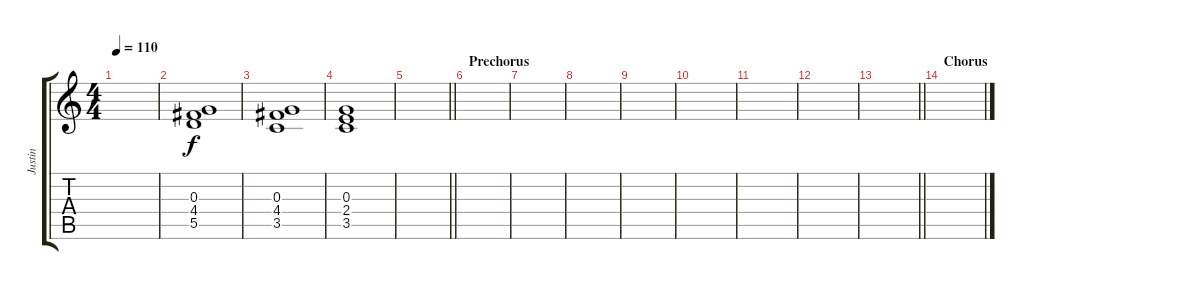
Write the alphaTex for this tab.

\track ("Justin" "Justin") {instrument overdrivenguitar}
\staff {score tabs}
\tuning (E4 B3 G3 D3 A2 D2) {hide}
\ts (4 4)
\tempo 110
\clef g2
\ks c
|
(0.3 4.4 5.5).1 |
(0.3 4.4 3.5).1 |
(0.3 2.4 3.5).1 |
\barLineRight lightlight
|
\section ("" "Prechorus")
|
|
|
|
|
|
|
\barLineRight lightlight
|
\section ("" "Chorus")
